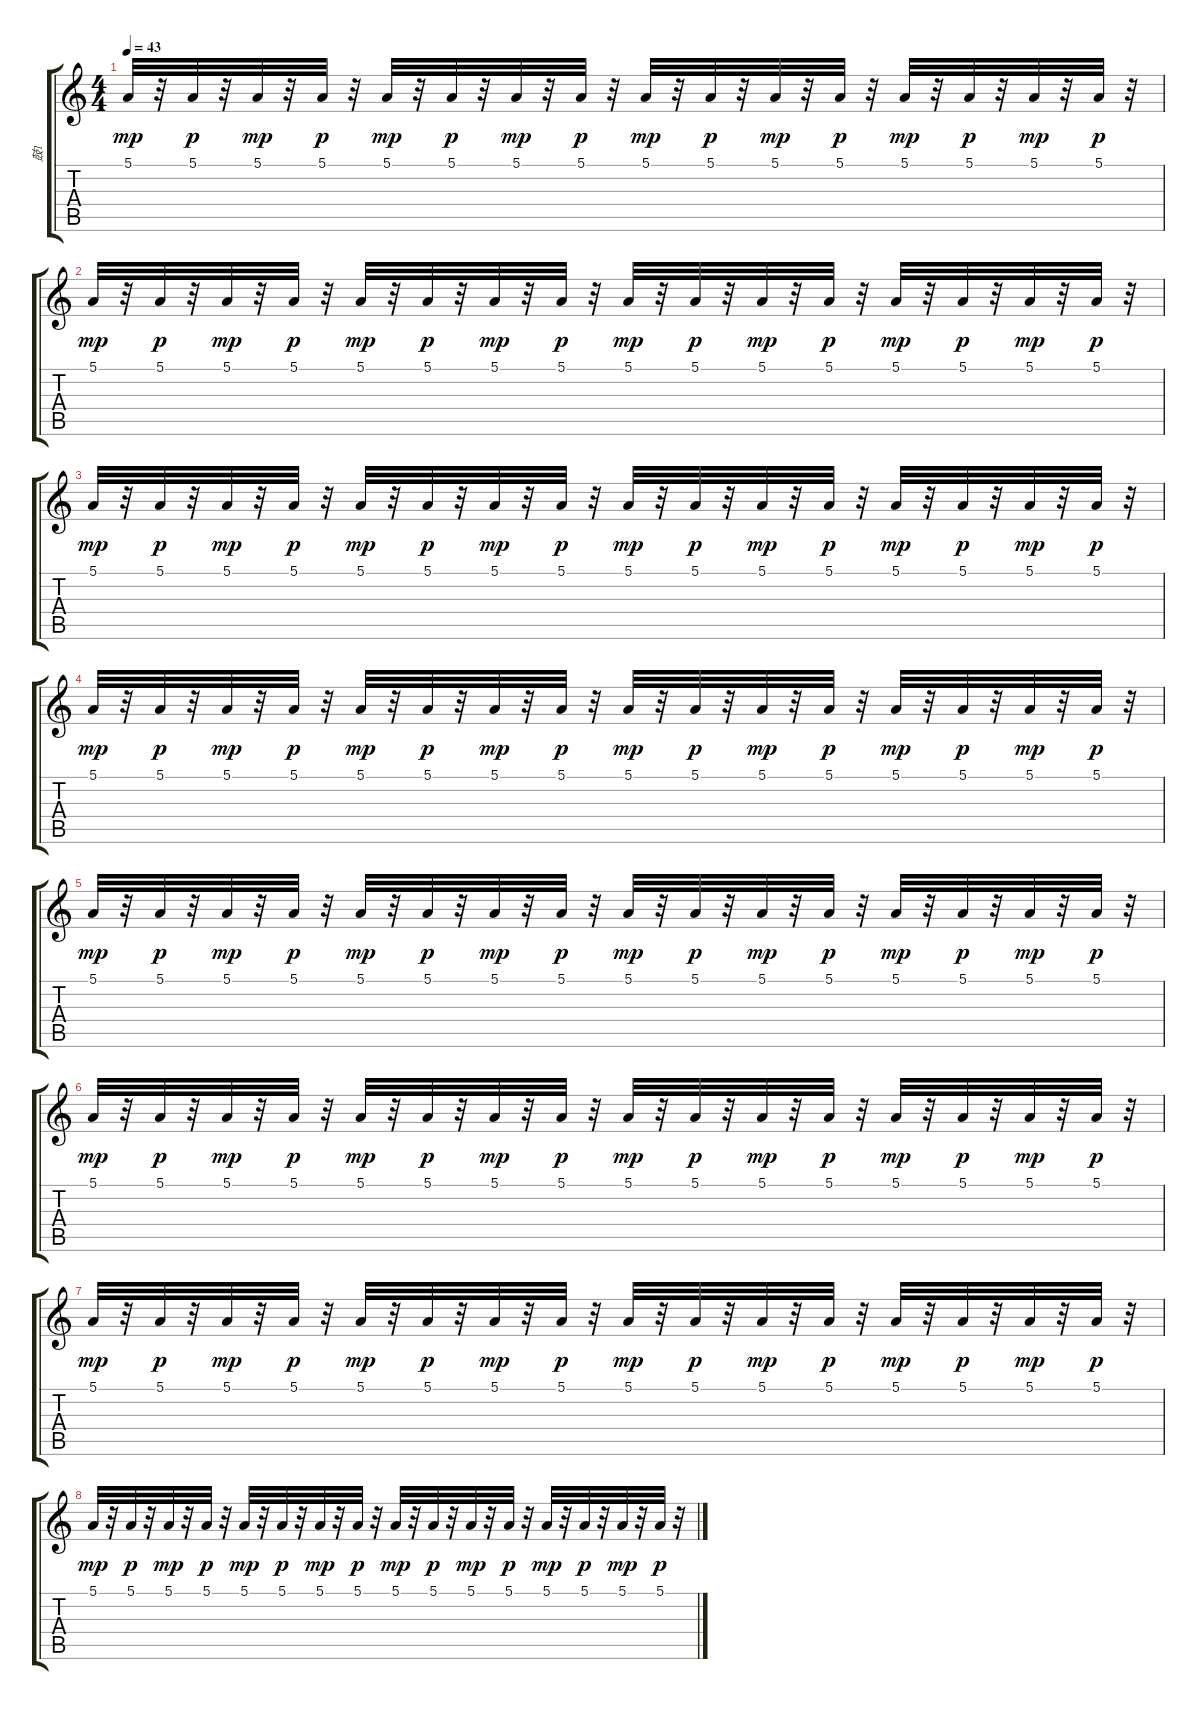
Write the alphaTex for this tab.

\track ("鼓1" "鼓1") {instrument synthstrings2}
\staff {score tabs}
\tuning (E4 B3 G3 D3 A2 E2) {hide}
\ts (4 4)
\tempo 43
\clef g2
\ks c
5.1.32{dy mp instrument synthstrings2} r.32 5.1.32{dy p} r.32 5.1.32{dy mp} r.32 5.1.32{dy p} r.32 5.1.32{dy mp} r.32 5.1.32{dy p} r.32 5.1.32{dy mp} r.32 5.1.32{dy p} r.32 5.1.32{dy mp} r.32 5.1.32{dy p} r.32 5.1.32{dy mp} r.32 5.1.32{dy p} r.32 5.1.32{dy mp} r.32 5.1.32{dy p} r.32 5.1.32{dy mp} r.32 5.1.32{dy p} r.32 |
5.1.32{dy mp} r.32 5.1.32{dy p} r.32 5.1.32{dy mp} r.32 5.1.32{dy p} r.32 5.1.32{dy mp} r.32 5.1.32{dy p} r.32 5.1.32{dy mp} r.32 5.1.32{dy p} r.32 5.1.32{dy mp} r.32 5.1.32{dy p} r.32 5.1.32{dy mp} r.32 5.1.32{dy p} r.32 5.1.32{dy mp} r.32 5.1.32{dy p} r.32 5.1.32{dy mp} r.32 5.1.32{dy p} r.32 |
5.1.32{dy mp} r.32 5.1.32{dy p} r.32 5.1.32{dy mp} r.32 5.1.32{dy p} r.32 5.1.32{dy mp} r.32 5.1.32{dy p} r.32 5.1.32{dy mp} r.32 5.1.32{dy p} r.32 5.1.32{dy mp} r.32 5.1.32{dy p} r.32 5.1.32{dy mp} r.32 5.1.32{dy p} r.32 5.1.32{dy mp} r.32 5.1.32{dy p} r.32 5.1.32{dy mp} r.32 5.1.32{dy p} r.32 |
5.1.32{dy mp} r.32 5.1.32{dy p} r.32 5.1.32{dy mp} r.32 5.1.32{dy p} r.32 5.1.32{dy mp} r.32 5.1.32{dy p} r.32 5.1.32{dy mp} r.32 5.1.32{dy p} r.32 5.1.32{dy mp} r.32 5.1.32{dy p} r.32 5.1.32{dy mp} r.32 5.1.32{dy p} r.32 5.1.32{dy mp} r.32 5.1.32{dy p} r.32 5.1.32{dy mp} r.32 5.1.32{dy p} r.32 |
5.1.32{dy mp} r.32 5.1.32{dy p} r.32 5.1.32{dy mp} r.32 5.1.32{dy p} r.32 5.1.32{dy mp} r.32 5.1.32{dy p} r.32 5.1.32{dy mp} r.32 5.1.32{dy p} r.32 5.1.32{dy mp} r.32 5.1.32{dy p} r.32 5.1.32{dy mp} r.32 5.1.32{dy p} r.32 5.1.32{dy mp} r.32 5.1.32{dy p} r.32 5.1.32{dy mp} r.32 5.1.32{dy p} r.32 |
5.1.32{dy mp} r.32 5.1.32{dy p} r.32 5.1.32{dy mp} r.32 5.1.32{dy p} r.32 5.1.32{dy mp} r.32 5.1.32{dy p} r.32 5.1.32{dy mp} r.32 5.1.32{dy p} r.32 5.1.32{dy mp} r.32 5.1.32{dy p} r.32 5.1.32{dy mp} r.32 5.1.32{dy p} r.32 5.1.32{dy mp} r.32 5.1.32{dy p} r.32 5.1.32{dy mp} r.32 5.1.32{dy p} r.32 |
5.1.32{dy mp} r.32 5.1.32{dy p} r.32 5.1.32{dy mp} r.32 5.1.32{dy p} r.32 5.1.32{dy mp} r.32 5.1.32{dy p} r.32 5.1.32{dy mp} r.32 5.1.32{dy p} r.32 5.1.32{dy mp} r.32 5.1.32{dy p} r.32 5.1.32{dy mp} r.32 5.1.32{dy p} r.32 5.1.32{dy mp} r.32 5.1.32{dy p} r.32 5.1.32{dy mp} r.32 5.1.32{dy p} r.32 |
5.1.32{dy mp} r.32 5.1.32{dy p} r.32 5.1.32{dy mp} r.32 5.1.32{dy p} r.32 5.1.32{dy mp} r.32 5.1.32{dy p} r.32 5.1.32{dy mp} r.32 5.1.32{dy p} r.32 5.1.32{dy mp} r.32 5.1.32{dy p} r.32 5.1.32{dy mp} r.32 5.1.32{dy p} r.32 5.1.32{dy mp} r.32 5.1.32{dy p} r.32 5.1.32{dy mp} r.32 5.1.32{dy p} r.32
